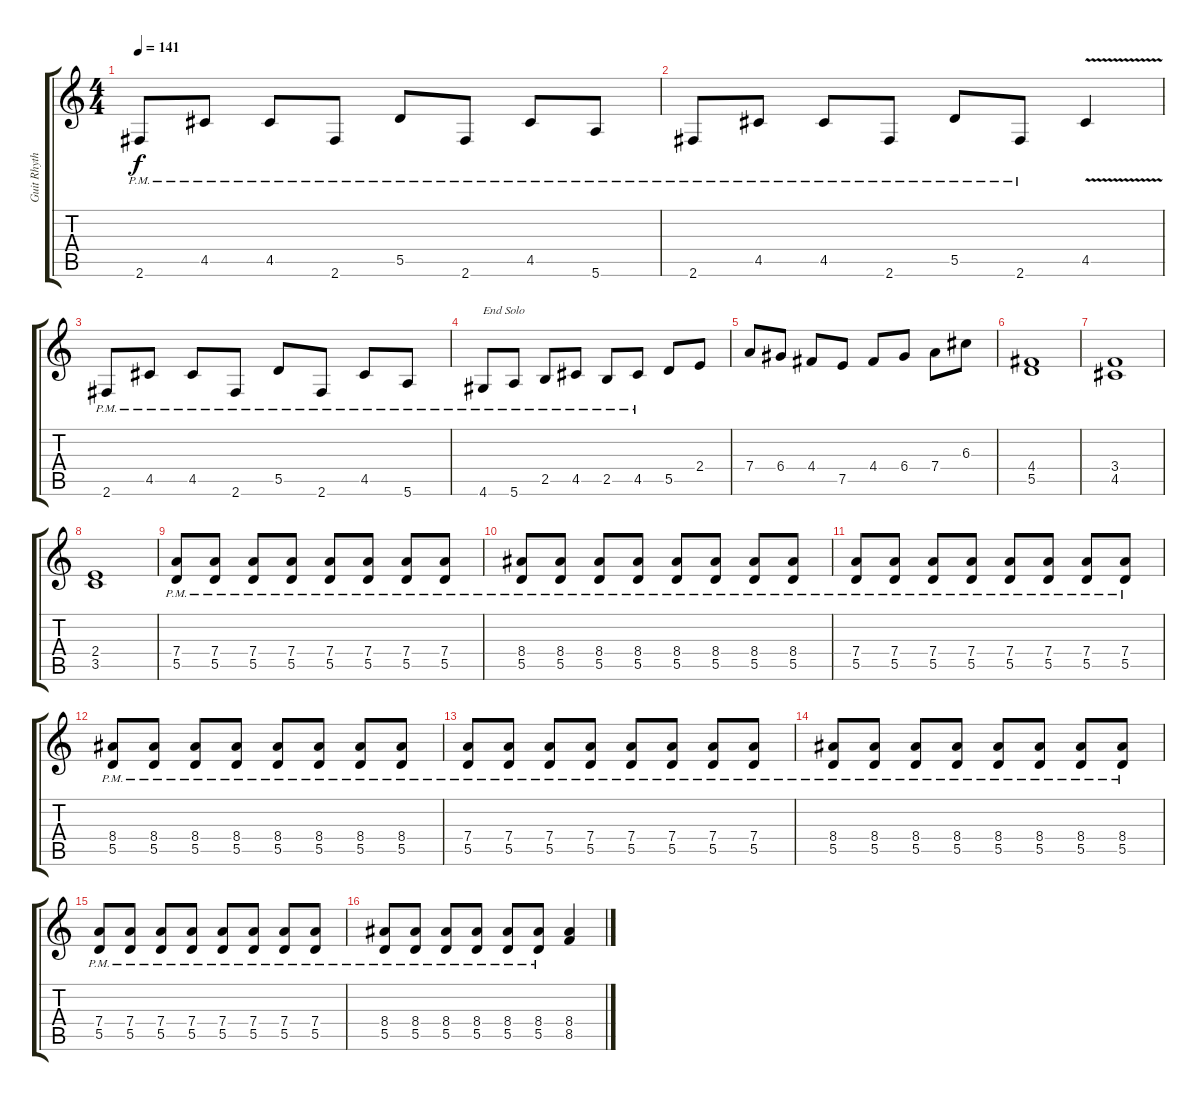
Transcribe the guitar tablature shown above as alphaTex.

\track ("Guit Rhythm 2" "Guit Rhyth") {instrument distortionguitar}
\staff {score tabs}
\tuning (E4 B3 G3 D3 A2 E2) {hide}
\ts (4 4)
\tempo 141
\clef g2
\ks c
2.6{pm}.8{dy f} 4.5{pm}.8 4.5{pm}.8 2.6{pm}.8 5.5{pm}.8 2.6{pm}.8 4.5{pm}.8 5.6{pm}.8 |
2.6{pm}.8 4.5{pm}.8 4.5{pm}.8 2.6{pm}.8 5.5{pm}.8 2.6{pm}.8 4.5{v}.4 |
2.6{pm}.8 4.5{pm}.8 4.5{pm}.8 2.6{pm}.8 5.5{pm}.8 2.6{pm}.8 4.5{pm}.8 5.6{pm}.8 |
4.6{pm}.8{txt "End Solo"} 5.6{pm}.8 2.5{pm}.8 4.5{pm}.8 2.5{pm}.8 4.5{pm}.8 5.5.8 2.4.8 |
7.4.8 6.4.8 4.4.8 7.5.8 4.4.8 6.4.8 7.4.8 6.3.8 |
(4.4 5.5).1 |
(3.4 4.5).1 |
(2.4 3.5).1 |
(7.4{pm} 5.5{pm}).8 (7.4{pm} 5.5{pm}).8 (7.4{pm} 5.5{pm}).8 (7.4{pm} 5.5{pm}).8 (7.4{pm} 5.5{pm}).8 (7.4{pm} 5.5{pm}).8 (7.4{pm} 5.5{pm}).8 (7.4{pm} 5.5{pm}).8 |
(8.4{pm} 5.5{pm}).8 (8.4{pm} 5.5{pm}).8 (8.4{pm} 5.5{pm}).8 (8.4{pm} 5.5{pm}).8 (8.4{pm} 5.5{pm}).8 (8.4{pm} 5.5{pm}).8 (8.4{pm} 5.5{pm}).8 (8.4{pm} 5.5{pm}).8 |
(7.4{pm} 5.5{pm}).8 (7.4{pm} 5.5{pm}).8 (7.4{pm} 5.5{pm}).8 (7.4{pm} 5.5{pm}).8 (7.4{pm} 5.5{pm}).8 (7.4{pm} 5.5{pm}).8 (7.4{pm} 5.5{pm}).8 (7.4{pm} 5.5{pm}).8 |
(8.4{pm} 5.5{pm}).8 (8.4{pm} 5.5{pm}).8 (8.4{pm} 5.5{pm}).8 (8.4{pm} 5.5{pm}).8 (8.4{pm} 5.5{pm}).8 (8.4{pm} 5.5{pm}).8 (8.4{pm} 5.5{pm}).8 (8.4{pm} 5.5{pm}).8 |
(7.4{pm} 5.5{pm}).8 (7.4{pm} 5.5{pm}).8 (7.4{pm} 5.5{pm}).8 (7.4{pm} 5.5{pm}).8 (7.4{pm} 5.5{pm}).8 (7.4{pm} 5.5{pm}).8 (7.4{pm} 5.5{pm}).8 (7.4{pm} 5.5{pm}).8 |
(8.4{pm} 5.5{pm}).8 (8.4{pm} 5.5{pm}).8 (8.4{pm} 5.5{pm}).8 (8.4{pm} 5.5{pm}).8 (8.4{pm} 5.5{pm}).8 (8.4{pm} 5.5{pm}).8 (8.4{pm} 5.5{pm}).8 (8.4{pm} 5.5{pm}).8 |
(7.4{pm} 5.5{pm}).8 (7.4{pm} 5.5{pm}).8 (7.4{pm} 5.5{pm}).8 (7.4{pm} 5.5{pm}).8 (7.4{pm} 5.5{pm}).8 (7.4{pm} 5.5{pm}).8 (7.4{pm} 5.5{pm}).8 (7.4{pm} 5.5{pm}).8 |
(8.4{pm} 5.5{pm}).8 (8.4{pm} 5.5{pm}).8 (8.4{pm} 5.5{pm}).8 (8.4{pm} 5.5{pm}).8 (8.4{pm} 5.5{pm}).8 (8.4{pm} 5.5{pm}).8 (8.4 8.5).4
